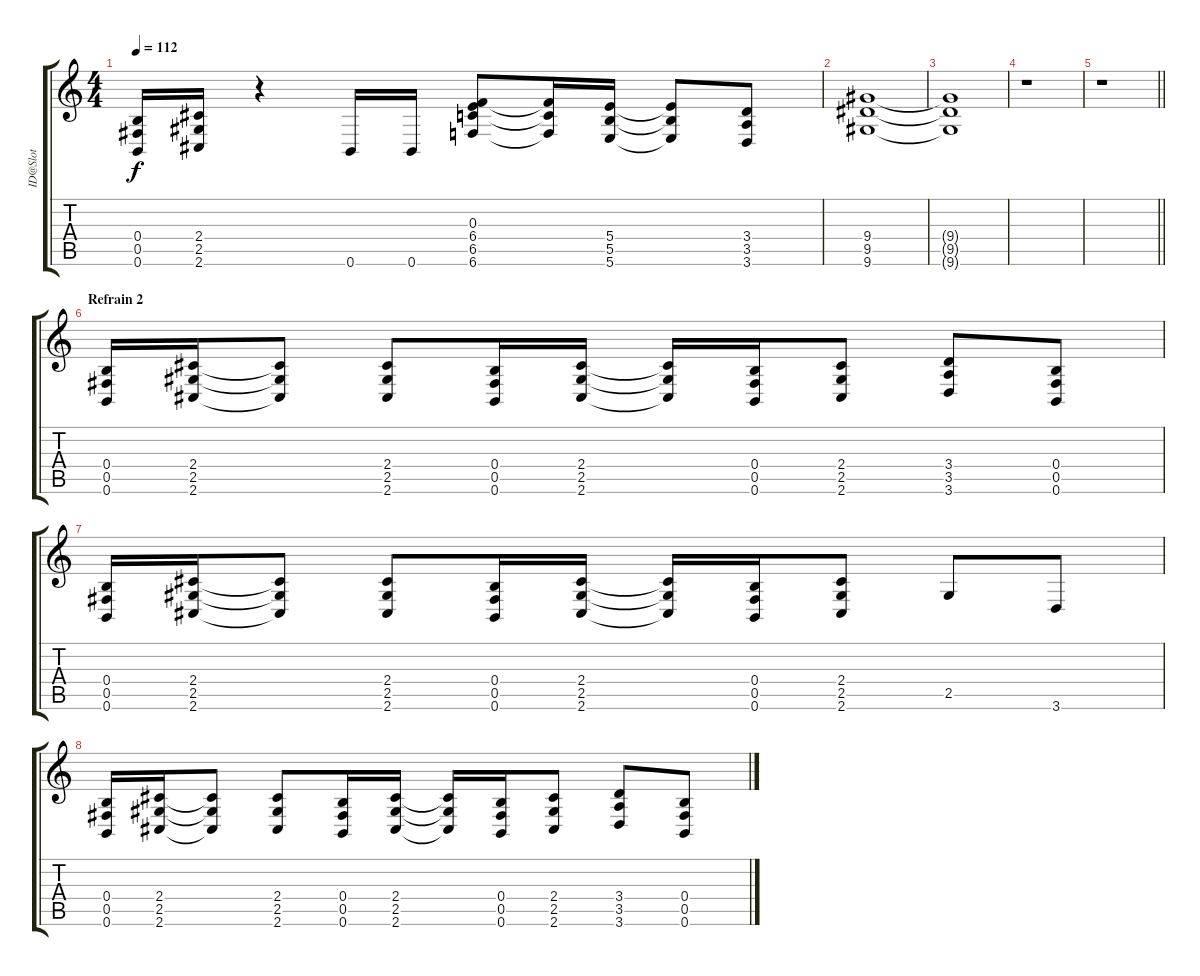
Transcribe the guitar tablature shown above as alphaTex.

\track ("ID@Slot" "ID@Slot") {instrument distortionguitar}
\staff {score tabs}
\tuning (Db4 Ab3 E3 B2 Gb2 B1) {hide}
\ts (4 4)
\tempo 112
\clef g2
\ks c
(0.4 0.5 0.6).16{dy f} (2.4 2.5 2.6).16 r.4 0.6.16 0.6.16 (0.3 6.4 6.5 6.6).8 (6.4{t} 6.5{t} 6.6{t}).16 (5.4 5.5 5.6).16 (5.4{t} 5.5{t} 5.6{t}).8 (3.4 3.5 3.6).8 |
(9.4 9.5 9.6).1 |
(9.4{t} 9.5{t} 9.6{t}).1 |
r.1 |
\barLineRight lightlight
r.1 |
\section ("" "Refrain 2")
(0.4 0.5 0.6).16 (2.4 2.5 2.6).16 (2.4{t} 2.5{t} 2.6{t}).8 (2.4 2.5 2.6).8 (0.4 0.5 0.6).16 (2.4 2.5 2.6).16 (2.4{t} 2.5{t} 2.6{t}).16 (0.4 0.5 0.6).16 (2.4 2.5 2.6).8 (3.4 3.5 3.6).8 (0.4 0.5 0.6).8 |
(0.4 0.5 0.6).16 (2.4 2.5 2.6).16 (2.4{t} 2.5{t} 2.6{t}).8 (2.4 2.5 2.6).8 (0.4 0.5 0.6).16 (2.4 2.5 2.6).16 (2.4{t} 2.5{t} 2.6{t}).16 (0.4 0.5 0.6).16 (2.4 2.5 2.6).8 2.5.8 3.6.8 |
(0.4 0.5 0.6).16 (2.4 2.5 2.6).16 (2.4{t} 2.5{t} 2.6{t}).8 (2.4 2.5 2.6).8 (0.4 0.5 0.6).16 (2.4 2.5 2.6).16 (2.4{t} 2.5{t} 2.6{t}).16 (0.4 0.5 0.6).16 (2.4 2.5 2.6).8 (3.4 3.5 3.6).8 (0.4 0.5 0.6).8
